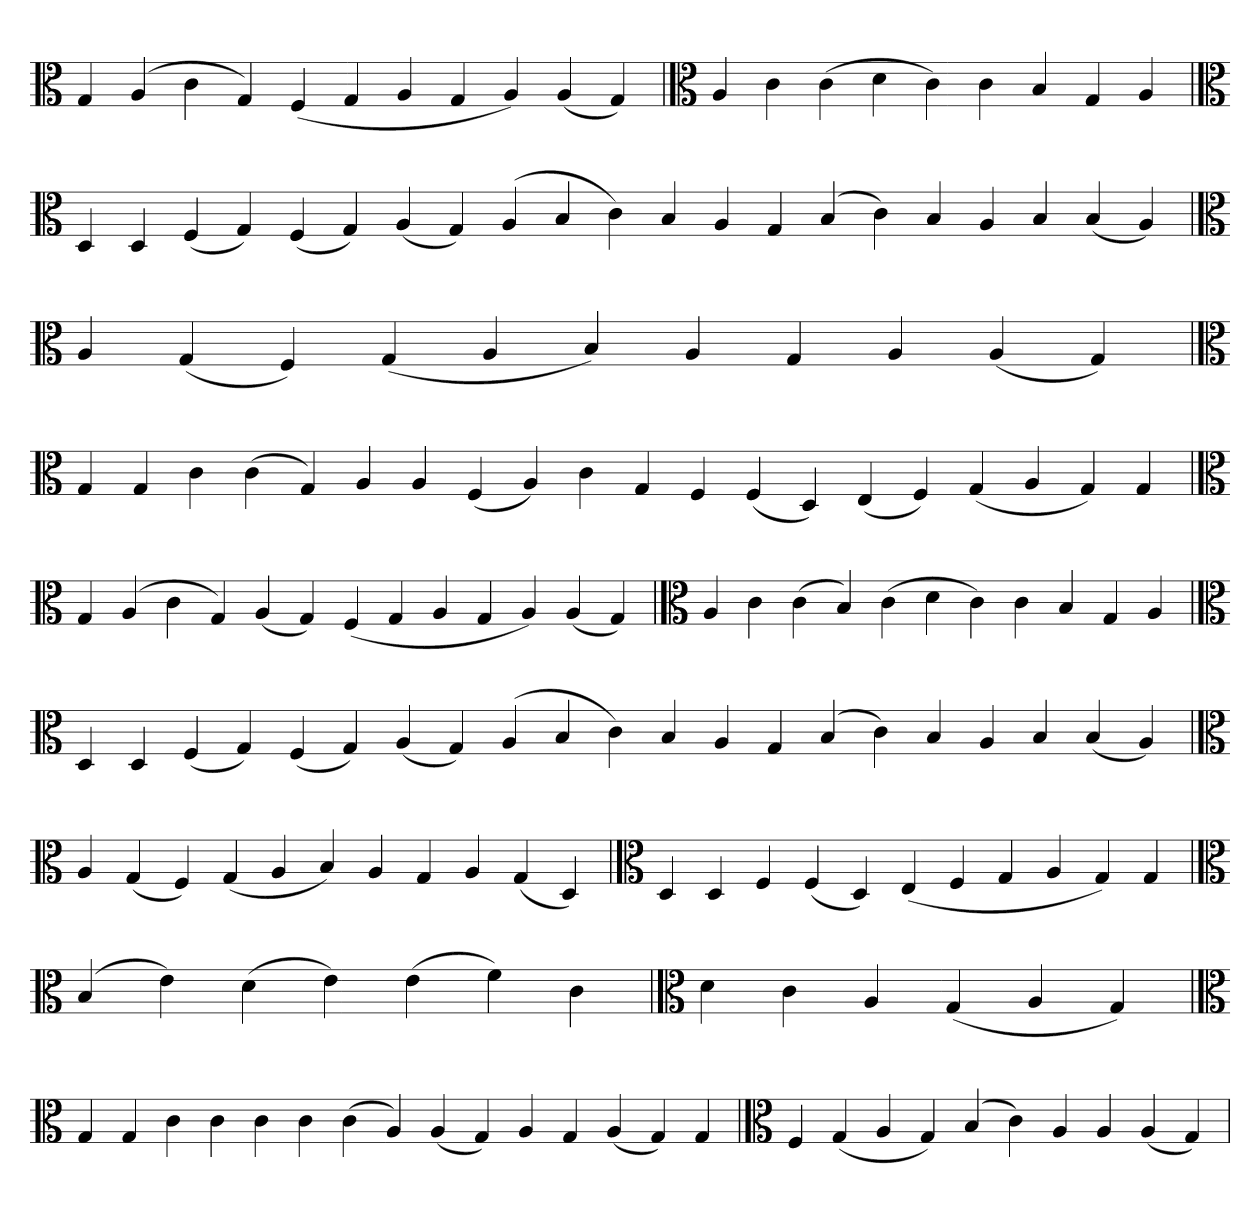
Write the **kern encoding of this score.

**kern
*part1
*staff1
*clefC3
=
4G
(4A
4c
4G)
(4F
4G
4A
4G
4A)
(4A
4G)
=`
*clefC3
4A
4c
(4c
4d
4c)
4c
4B
4G
4A
='
*clefC3
4D
4D
(4F
4G)
(4F
4G)
(4A
4G)
(4A
4B
4c)
4B
4A
4G
(4B
4c)
4B
4A
4B
(4B
4A)
=`
*clefC3
4A
(4G
4F)
(4G
4A
4B)
4A
4G
4A
(4A
4G)
='
*clefC3
4G
4G
4c
(4c
4G)
4A
4A
(4F
4A)
4c
4G
4F
(4F
4D)
(4E
4F)
(4G
4A
4G)
4G
=
*clefC3
4G
(4A
4c
4G)
(4A
4G)
(4F
4G
4A
4G
4A)
(4A
4G)
=`
*clefC3
4A
4c
(4c
4B)
(4c
4d
4c)
4c
4B
4G
4A
='
*clefC3
4D
4D
(4F
4G)
(4F
4G)
(4A
4G)
(4A
4B
4c)
4B
4A
4G
(4B
4c)
4B
4A
4B
(4B
4A)
=`
*clefC3
4A
(4G
4F)
(4G
4A
4B)
4A
4G
4A
(4G
4D)
='
*clefC3
4D
4D
4F
(4F
4D)
(4E
4F
4G
4A
4G)
4G
=
*clefC3
(4B
4e)
(4d
4e)
(4e
4f)
4c
=`
*clefC3
4d
4c
4A
(4G
4A
4G)
=`
*clefC3
4G
4G
4c
4c
4c
4c
(4c
4A)
(4A
4G)
4A
4G
(4A
4G)
4G
='
*clefC3
4F
(4G
4A
4G)
(4B
4c)
4A
4A
(4A
4G)
=
*-
